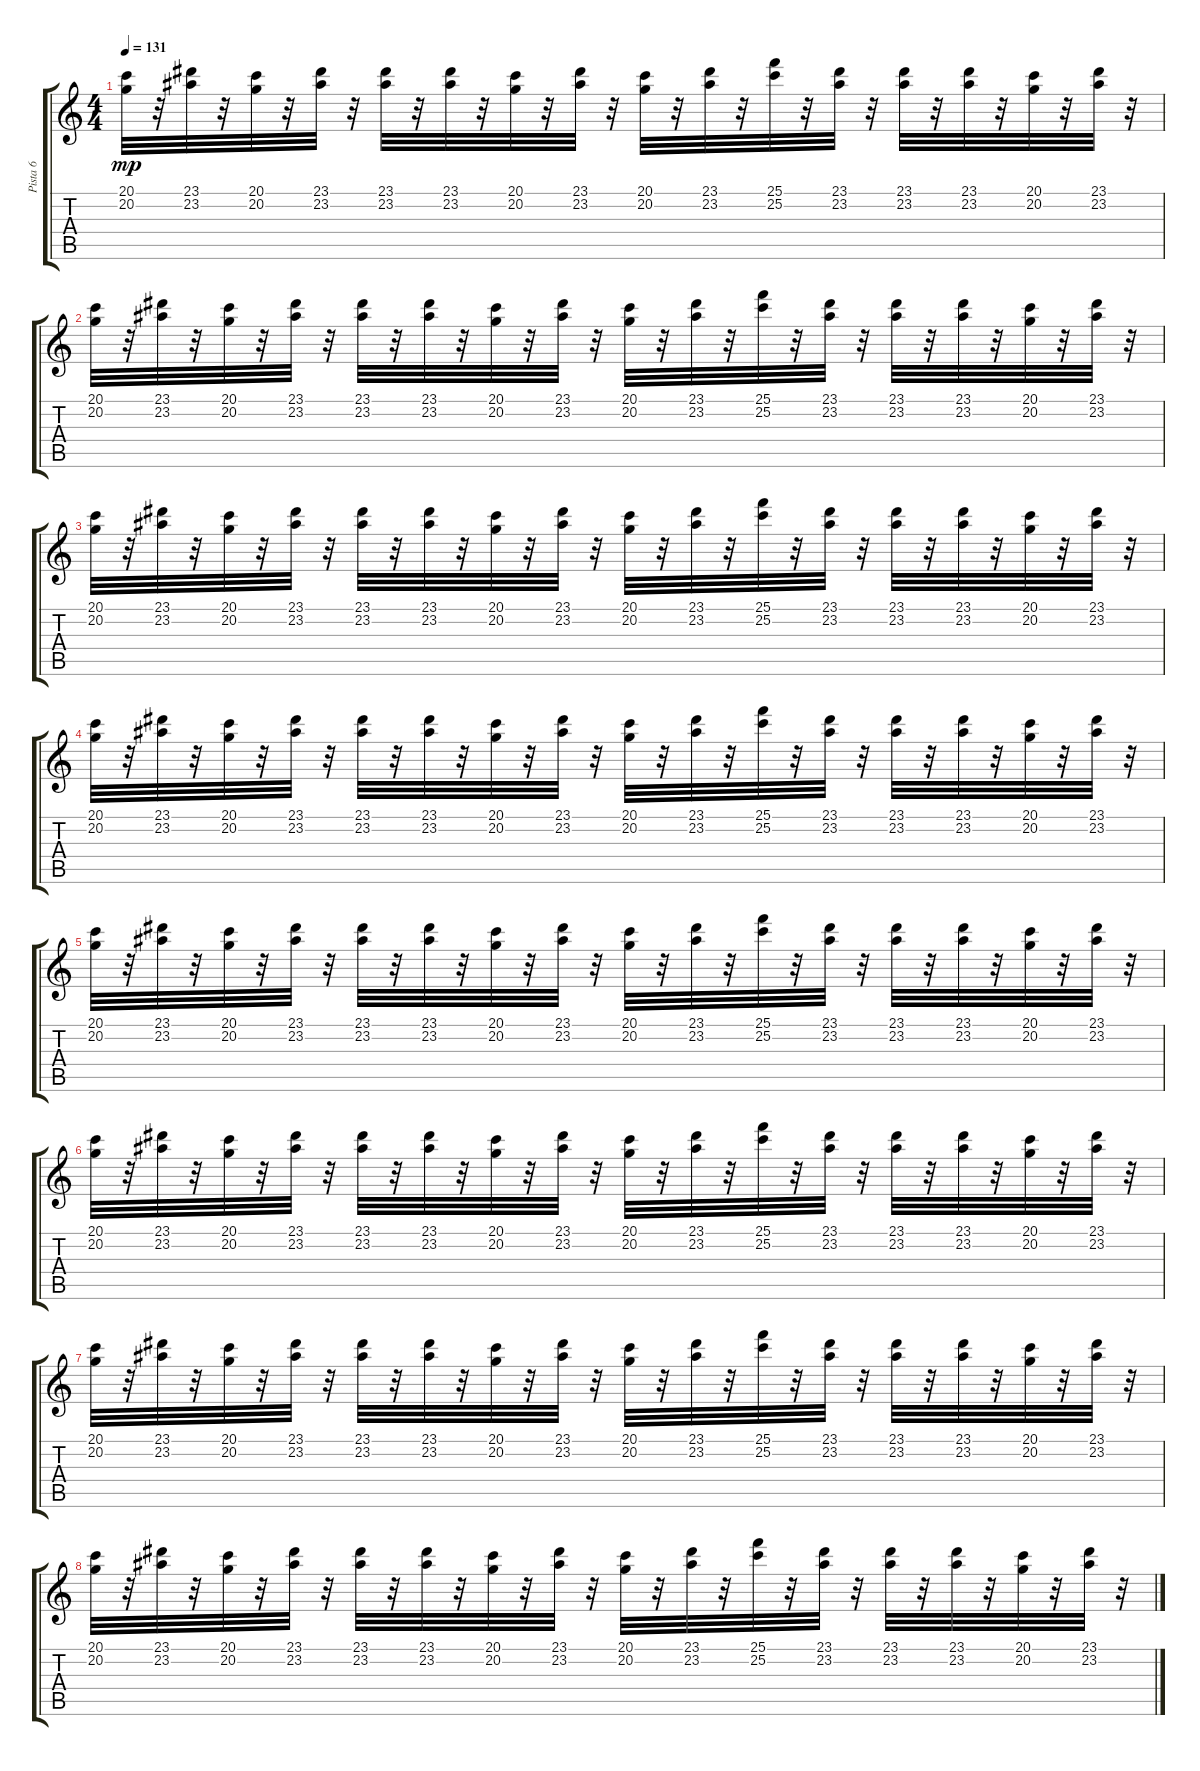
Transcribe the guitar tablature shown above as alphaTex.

\track ("Pista 6" "Pista 6") {instrument lead1square}
\staff {score tabs}
\tuning (E4 B3 G3 D3 A2 E2) {hide}
\ts (4 4)
\tempo 131
\clef g2
\ks c
(20.1 20.2).32{dy mp} r.32 (23.1 23.2).32 r.32 (20.1 20.2).32 r.32 (23.1 23.2).32 r.32 (23.1 23.2).32 r.32 (23.1 23.2).32 r.32 (20.1 20.2).32 r.32 (23.1 23.2).32 r.32 (20.1 20.2).32 r.32 (23.1 23.2).32 r.32 (25.1 25.2).32 r.32 (23.1 23.2).32 r.32 (23.1 23.2).32 r.32 (23.1 23.2).32 r.32 (20.1 20.2).32 r.32 (23.1 23.2).32 r.32 |
(20.1 20.2).32 r.32 (23.1 23.2).32 r.32 (20.1 20.2).32 r.32 (23.1 23.2).32 r.32 (23.1 23.2).32 r.32 (23.1 23.2).32 r.32 (20.1 20.2).32 r.32 (23.1 23.2).32 r.32 (20.1 20.2).32 r.32 (23.1 23.2).32 r.32 (25.1 25.2).32 r.32 (23.1 23.2).32 r.32 (23.1 23.2).32 r.32 (23.1 23.2).32 r.32 (20.1 20.2).32 r.32 (23.1 23.2).32 r.32 |
(20.1 20.2).32 r.32 (23.1 23.2).32 r.32 (20.1 20.2).32 r.32 (23.1 23.2).32 r.32 (23.1 23.2).32 r.32 (23.1 23.2).32 r.32 (20.1 20.2).32 r.32 (23.1 23.2).32 r.32 (20.1 20.2).32 r.32 (23.1 23.2).32 r.32 (25.1 25.2).32 r.32 (23.1 23.2).32 r.32 (23.1 23.2).32 r.32 (23.1 23.2).32 r.32 (20.1 20.2).32 r.32 (23.1 23.2).32 r.32 |
(20.1 20.2).32 r.32 (23.1 23.2).32 r.32 (20.1 20.2).32 r.32 (23.1 23.2).32 r.32 (23.1 23.2).32 r.32 (23.1 23.2).32 r.32 (20.1 20.2).32 r.32 (23.1 23.2).32 r.32 (20.1 20.2).32 r.32 (23.1 23.2).32 r.32 (25.1 25.2).32 r.32 (23.1 23.2).32 r.32 (23.1 23.2).32 r.32 (23.1 23.2).32 r.32 (20.1 20.2).32 r.32 (23.1 23.2).32 r.32 |
(20.1 20.2).32 r.32 (23.1 23.2).32 r.32 (20.1 20.2).32 r.32 (23.1 23.2).32 r.32 (23.1 23.2).32 r.32 (23.1 23.2).32 r.32 (20.1 20.2).32 r.32 (23.1 23.2).32 r.32 (20.1 20.2).32 r.32 (23.1 23.2).32 r.32 (25.1 25.2).32 r.32 (23.1 23.2).32 r.32 (23.1 23.2).32 r.32 (23.1 23.2).32 r.32 (20.1 20.2).32 r.32 (23.1 23.2).32 r.32 |
(20.1 20.2).32 r.32 (23.1 23.2).32 r.32 (20.1 20.2).32 r.32 (23.1 23.2).32 r.32 (23.1 23.2).32 r.32 (23.1 23.2).32 r.32 (20.1 20.2).32 r.32 (23.1 23.2).32 r.32 (20.1 20.2).32 r.32 (23.1 23.2).32 r.32 (25.1 25.2).32 r.32 (23.1 23.2).32 r.32 (23.1 23.2).32 r.32 (23.1 23.2).32 r.32 (20.1 20.2).32 r.32 (23.1 23.2).32 r.32 |
(20.1 20.2).32 r.32 (23.1 23.2).32 r.32 (20.1 20.2).32 r.32 (23.1 23.2).32 r.32 (23.1 23.2).32 r.32 (23.1 23.2).32 r.32 (20.1 20.2).32 r.32 (23.1 23.2).32 r.32 (20.1 20.2).32 r.32 (23.1 23.2).32 r.32 (25.1 25.2).32 r.32 (23.1 23.2).32 r.32 (23.1 23.2).32 r.32 (23.1 23.2).32 r.32 (20.1 20.2).32 r.32 (23.1 23.2).32 r.32 |
(20.1 20.2).32 r.32 (23.1 23.2).32 r.32 (20.1 20.2).32 r.32 (23.1 23.2).32 r.32 (23.1 23.2).32 r.32 (23.1 23.2).32 r.32 (20.1 20.2).32 r.32 (23.1 23.2).32 r.32 (20.1 20.2).32 r.32 (23.1 23.2).32 r.32 (25.1 25.2).32 r.32 (23.1 23.2).32 r.32 (23.1 23.2).32 r.32 (23.1 23.2).32 r.32 (20.1 20.2).32 r.32 (23.1 23.2).32 r.32
